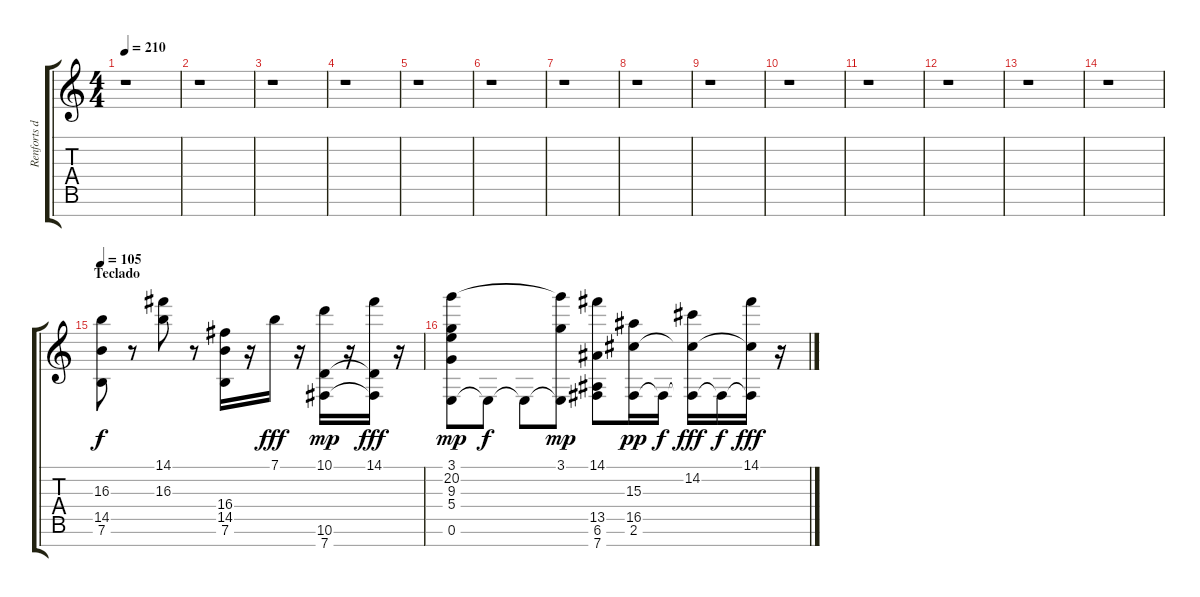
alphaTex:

\track ("Renforts divers" "Renforts d") {instrument distortionguitar}
\staff {score tabs}
\tuning (E4 B3 G3 D3 A2 E2 B1) {hide}
\ts (4 4)
\tempo 210
\clef g2
\ks c
r.1{dy f} |
r.1 |
r.1 |
r.1 |
r.1 |
r.1 |
r.1 |
r.1 |
r.1 |
r.1 |
r.1 |
r.1 |
r.1 |
r.1 |
\section ("" "Teclado")
\tempo 105
(16.3 14.5 7.6).8{volume 16 balance 0 instrument stringensemble2} r.8 (14.1 16.3).8 r.8 (16.4 14.5 7.6).16 r.16 7.1.16{dy fff} r.16 (10.1 10.6 7.7).16{dy mp} r.16 (14.1 10.6{t} 7.7{t}).16{dy fff} r.16 |
(3.1 20.2 9.3 5.4 0.6).8{dy mp} 0.6{t}.8{dy f} 0.6{t}.8 (3.1 20.2{t} 0.6{t}).8{dy mp} (14.1 13.5 6.6 7.7).8 (15.3 16.5 2.6).16{dy pp} 2.6{t}.16{dy f} (14.2 16.5{t} 2.6{t}).16{dy fff} 2.6{t}.16{dy f} (14.1 16.5{t} 2.6{t}).16{dy fff} r.16
